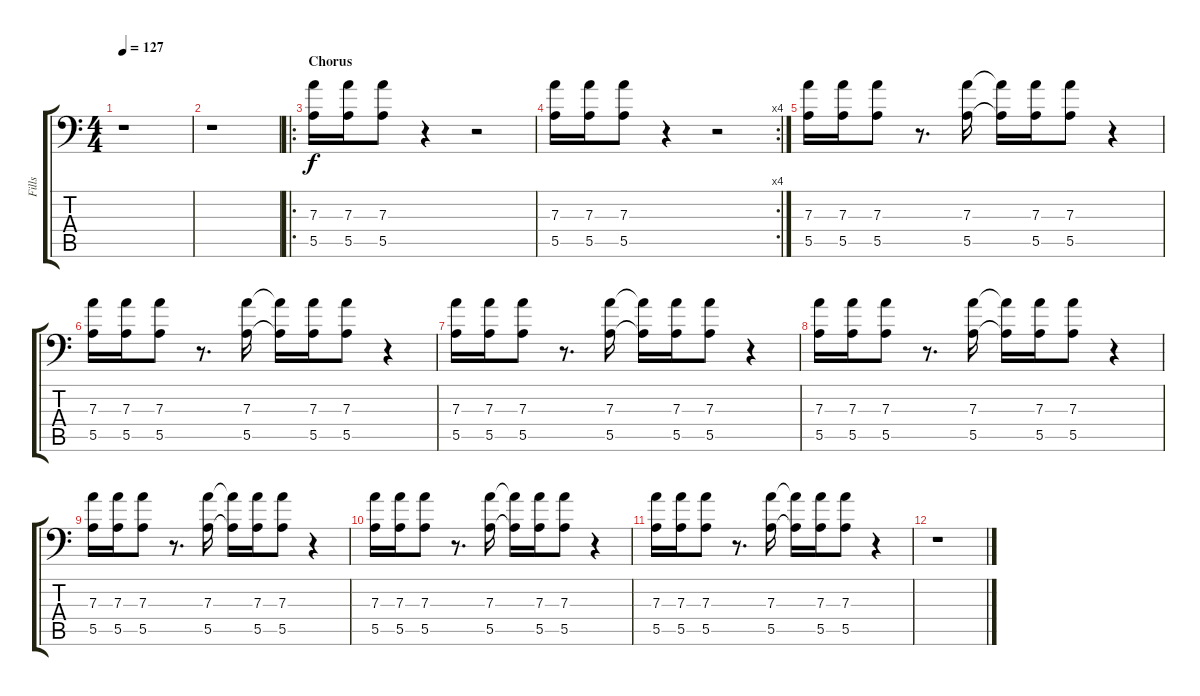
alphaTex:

\track ("Fills" "Fills") {instrument distortionguitar}
\staff {score tabs}
\tuning (B3 Gb3 D3 A2 E2 A1) {hide}
\ts (4 4)
\tempo 127
\clef f4
\ks c
r.1{dy f} |
r.1 |
\ro
\section ("" "Chorus")
(7.3 5.5).16 (7.3 5.5).16 (7.3 5.5).8 r.4 r.2 |
\rc 4
(7.3 5.5).16 (7.3 5.5).16 (7.3 5.5).8 r.4 r.2 |
(7.3 5.5).16 (7.3 5.5).16 (7.3 5.5).8 r.8{d} (7.3 5.5).16 (7.3{t} 5.5{t}).16 (7.3 5.5).16 (7.3 5.5).8 r.4 |
(7.3 5.5).16 (7.3 5.5).16 (7.3 5.5).8 r.8{d} (7.3 5.5).16 (7.3{t} 5.5{t}).16 (7.3 5.5).16 (7.3 5.5).8 r.4 |
(7.3 5.5).16 (7.3 5.5).16 (7.3 5.5).8 r.8{d} (7.3 5.5).16 (7.3{t} 5.5{t}).16 (7.3 5.5).16 (7.3 5.5).8 r.4 |
(7.3 5.5).16 (7.3 5.5).16 (7.3 5.5).8 r.8{d} (7.3 5.5).16 (7.3{t} 5.5{t}).16 (7.3 5.5).16 (7.3 5.5).8 r.4 |
(7.3 5.5).16 (7.3 5.5).16 (7.3 5.5).8 r.8{d} (7.3 5.5).16 (7.3{t} 5.5{t}).16 (7.3 5.5).16 (7.3 5.5).8 r.4 |
(7.3 5.5).16 (7.3 5.5).16 (7.3 5.5).8 r.8{d} (7.3 5.5).16 (7.3{t} 5.5{t}).16 (7.3 5.5).16 (7.3 5.5).8 r.4 |
(7.3 5.5).16 (7.3 5.5).16 (7.3 5.5).8 r.8{d} (7.3 5.5).16 (7.3{t} 5.5{t}).16 (7.3 5.5).16 (7.3 5.5).8 r.4 |
r.1
